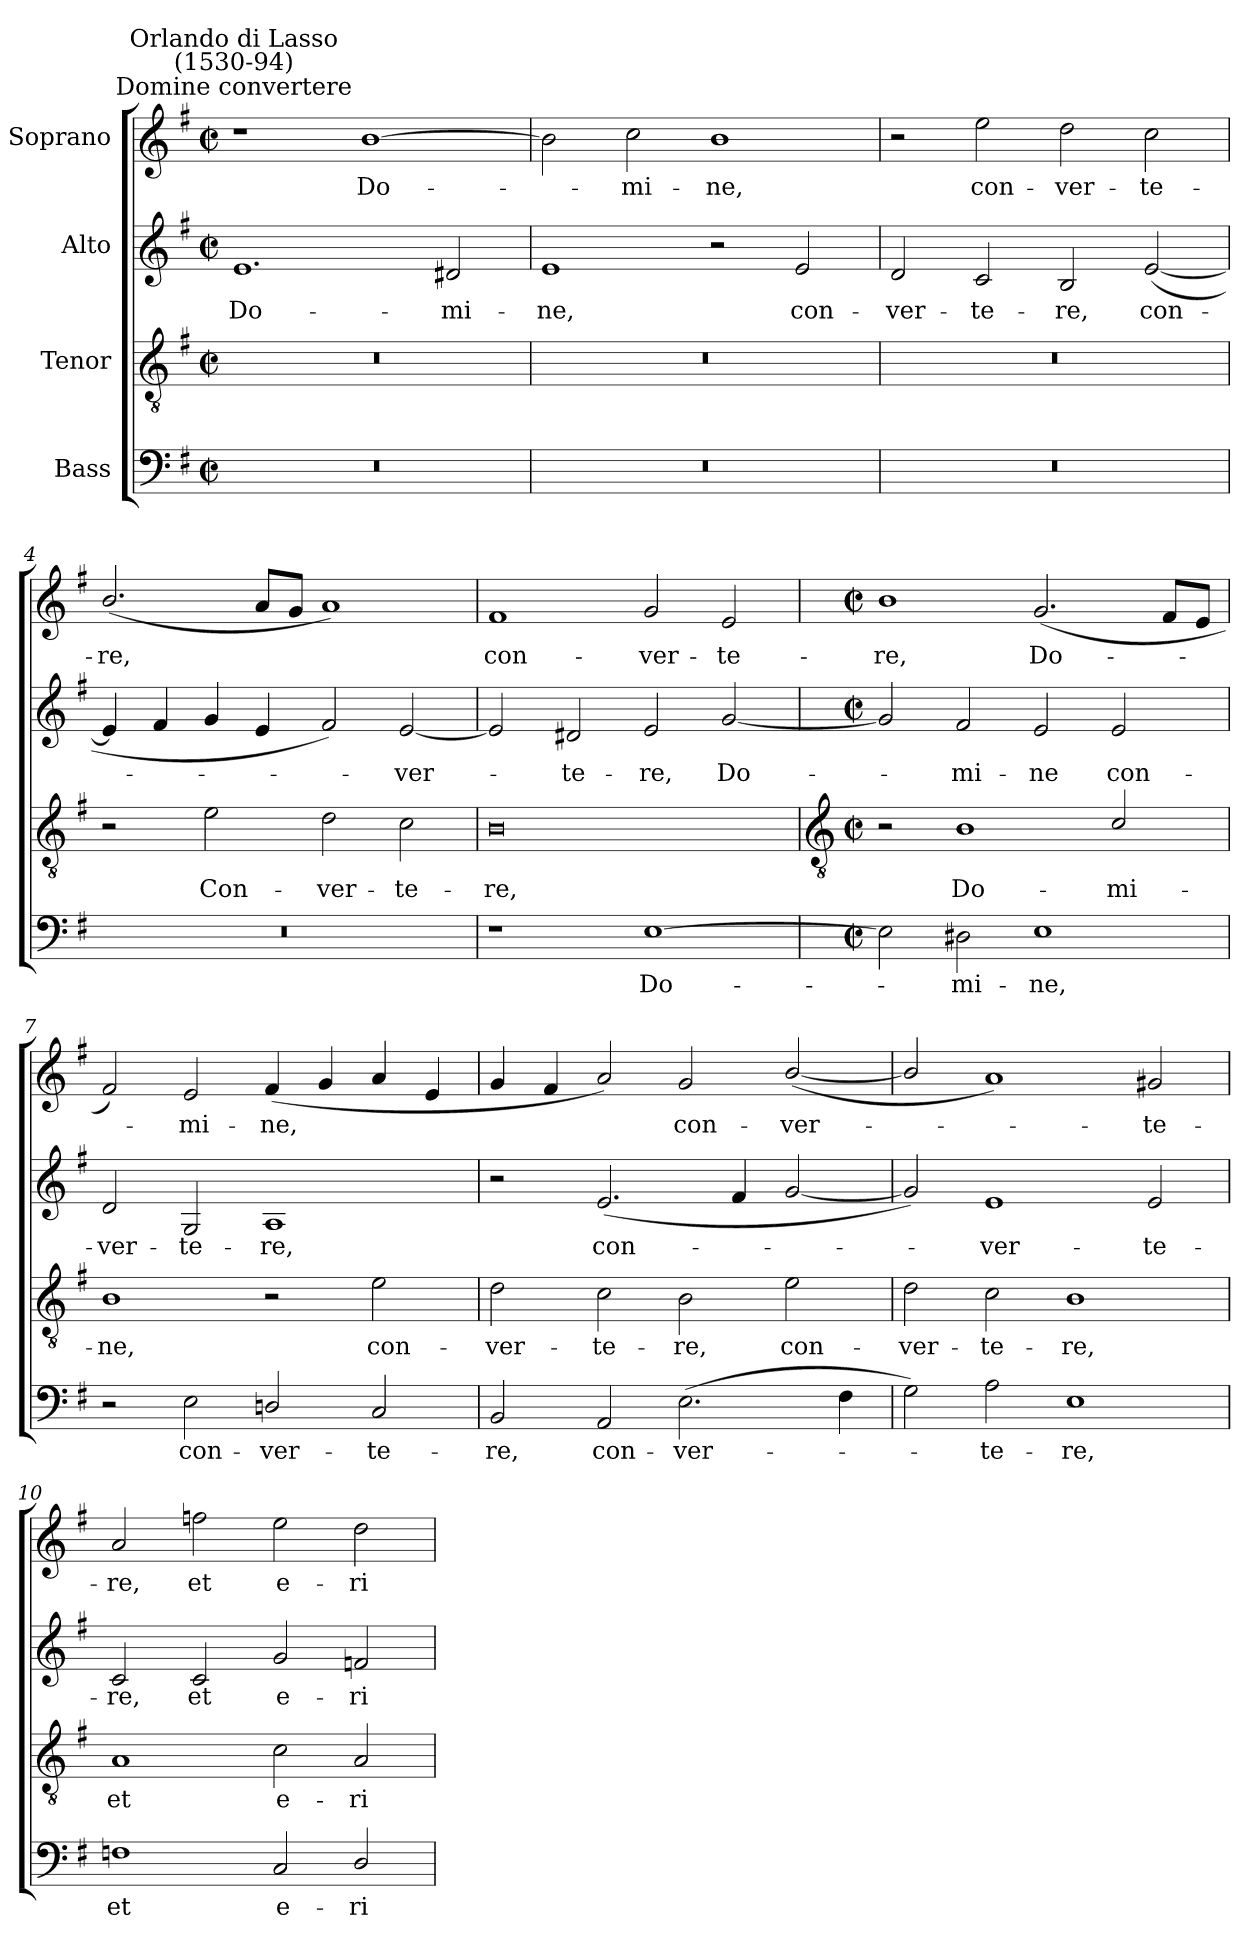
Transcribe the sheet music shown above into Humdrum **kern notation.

**kern	**text	**kern	**text	**kern	**text	**kern	**text
*part4	*part4	*part3	*part3	*part2	*part2	*part1	*part1
*staff4	*staff4	*staff3	*staff3	*staff2	*staff2	*staff1	*staff1
*I"Bass	*	*I"Tenor	*	*I"Alto	*	*I"Soprano	*
*clefF4	*	*clefGv2	*	*clefG2	*	*clefG2	*
*k[f#]	*	*k[f#]	*	*k[f#]	*	*k[f#]	*
*G:	*	*G:	*	*G:	*	*G:	*
*M4/2	*	*M4/2	*	*M4/2	*	*M4/2	*
*met(c|)	*	*met(c|)	*	*met(c|)	*	*met(c|)	*
=1	=1	=1	=1	=1	=1	=1	=1
!	!	!	!	!	!	!LO:TX:a:cj:t=Domine convertere	!
!	!	!	!	!	!	!LO:TX:a:cj:t=Orlando di Lasso\n(1530-94)	!
!	!	!	!	!	!LO:LY:b	!	!
0r	.	0r	.	1.e	Do-	1r	.
!	!	!	!	!	!	!	!LO:LY:b
.	.	.	.	.	.	[1b	Do-
!	!	!	!	!	!LO:LY:b	!	!
.	.	.	.	2d#X	-mi-	.	.
=2	=2	=2	=2	=2	=2	=2	=2
!	!	!	!	!	!LO:LY:b	!	!
0r	.	0r	.	1e	-ne,	2b]	.
!	!	!	!	!	!	!	!LO:LY:b
.	.	.	.	.	.	2cc\	mi-
!	!	!	!	!	!	!	!LO:LY:b
.	.	.	.	2r	.	1b	-ne,
!	!	!	!	!	!LO:LY:b	!	!
.	.	.	.	2e	con-	.	.
=3	=3	=3	=3	=3	=3	=3	=3
!	!	!	!	!	!LO:LY:b	!	!
0r	.	0r	.	2d	-ver-	2r	.
!	!	!	!	!	!LO:LY:b	!	!LO:LY:b
.	.	.	.	2c	-te-	2ee	con-
!	!	!	!	!	!LO:LY:b	!	!LO:LY:b
.	.	.	.	2B	-re,	2dd	-ver-
!	!	!	!	!	!LO:LY:b	!	!LO:LY:b
.	.	.	.	(<[2e	con-	2cc\	-te-
=4	=4	=4	=4	=4	=4	=4	=4
!	!	!	!	!	!	!	!LO:LY:b
0r	.	2r	.	4e]	.	(<2.b/	-re,
.	.	.	.	4f#	.	.	.
!	!	!	!LO:LY:b	!	!	!	!
.	.	2e	Con-	4g	.	.	.
.	.	.	.	4e	.	8aL	.
.	.	.	.	.	.	8gJ	.
!	!	!	!LO:LY:b	!	!	!	!
.	.	2d	-ver-	2f#)	.	1a)	.
!	!	!	!LO:LY:b	!	!LO:LY:b	!	!
.	.	2c\	-te-	[2e	ver-	.	.
=5	=5	=5	=5	=5	=5	=5	=5
!	!	!	!LO:LY:b	!	!	!	!LO:LY:b
1r	.	0B	-re,	2e]	.	1f#	con-
!	!	!	!	!	!LO:LY:b	!	!
.	.	.	.	2d#X	te-	.	.
!	!LO:LY:b	!	!	!	!LO:LY:b	!	!LO:LY:b
[1E\	Do-	.	.	2e	-re,	2g	-ver-
!	!	!	!	!	!LO:LY:b	!	!LO:LY:b
.	.	.	.	[2g	Do-	2e	-te-
!!LO:LB:g=z
=6	=6	=6	=6	=6	=6	=6	=6
*	*	*clefGv2	*	*	*	*	*
*M4/2	*	*M4/2	*	*M4/2	*	*M4/2	*
*met(c|)	*	*met(c|)	*	*met(c|)	*	*met(c|)	*
!	!	!	!	!	!	!	!LO:LY:b
2E\]	.	2r	.	2g]	.	1b	-re,
!	!LO:LY:b	!	!LO:LY:b	!	!LO:LY:b	!	!
2D#X	mi-	1B	Do-	2f#	mi-	.	.
!	!LO:LY:b	!	!	!	!LO:LY:b	!	!LO:LY:b
1E	-ne,	.	.	2e	-ne	(<2.g	Do-
!	!	!	!LO:LY:b	!	!LO:LY:b	!	!
.	.	2c/	-mi-	2e	con-	.	.
.	.	.	.	.	.	8f#L	.
.	.	.	.	.	.	8eJ	.
=7	=7	=7	=7	=7	=7	=7	=7
!	!	!	!LO:LY:b	!	!LO:LY:b	!	!
2r	.	1B	-ne,	2d	-ver-	2f#)	.
!	!LO:LY:b	!	!	!	!LO:LY:b	!	!LO:LY:b
2E\	con-	.	.	2G	-te-	2e	mi-
!	!LO:LY:b	!	!	!	!LO:LY:b	!	!LO:LY:b
2Dn/	-ver-	2r	.	1A	-re,	(<4f#	-ne,
.	.	.	.	.	.	4g	.
!	!LO:LY:b	!	!LO:LY:b	!	!	!	!
2C	-te-	2e	con-	.	.	4a	.
.	.	.	.	.	.	4e	.
=8	=8	=8	=8	=8	=8	=8	=8
!	!LO:LY:b	!	!LO:LY:b	!	!	!	!
2BB	-re,	2d	-ver-	2r	.	4g	.
.	.	.	.	.	.	4f#	.
!	!LO:LY:b	!	!LO:LY:b	!	!LO:LY:b	!	!
2AA	con-	2c\	-te-	(<2.e	con-	2a)	.
!	!LO:LY:b	!	!LO:LY:b	!	!	!	!LO:LY:b
(>2.E	-ver-	2B	-re,	.	.	2g	con-
.	.	.	.	4f#	.	.	.
!	!	!	!LO:LY:b	!	!	!	!LO:LY:b
.	.	2e	con-	[2g	.	(<[2b/	-ver-
4F#	.	.	.	.	.	.	.
=9	=9	=9	=9	=9	=9	=9	=9
!	!	!	!LO:LY:b	!	!	!	!
2G)	.	2d	-ver-	2g])	.	2b/]	.
!	!LO:LY:b	!	!LO:LY:b	!	!LO:LY:b	!	!
2A	te-	2c\	-te-	1e	ver-	1a)	.
!	!LO:LY:b	!	!LO:LY:b	!	!	!	!
1E	-re,	1B	-re,	.	.	.	.
!	!	!	!	!	!LO:LY:b	!	!LO:LY:b
.	.	.	.	2e	-te-	2g#X	te-
=10	=10	=10	=10	=10	=10	=10	=10
!	!LO:LY:b	!	!LO:LY:b	!	!LO:LY:b	!	!LO:LY:b
1Fn	et	1A	et	2c	-re,	2a	-re,
!	!	!	!	!	!LO:LY:b	!	!LO:LY:b
.	.	.	.	2c	et	2ffn	et
!	!LO:LY:b	!	!LO:LY:b	!	!LO:LY:b	!	!LO:LY:b
2C	e-	2c\	e-	2g	e-	2ee	e-
!	!LO:LY:b	!	!LO:LY:b	!	!LO:LY:b	!	!LO:LY:b
2D/	-ri-	2A	-ri-	2fn	-ri-	2dd	-ri-
=	=	=	=	=	=	=	=
*-	*-	*-	*-	*-	*-	*-	*-
